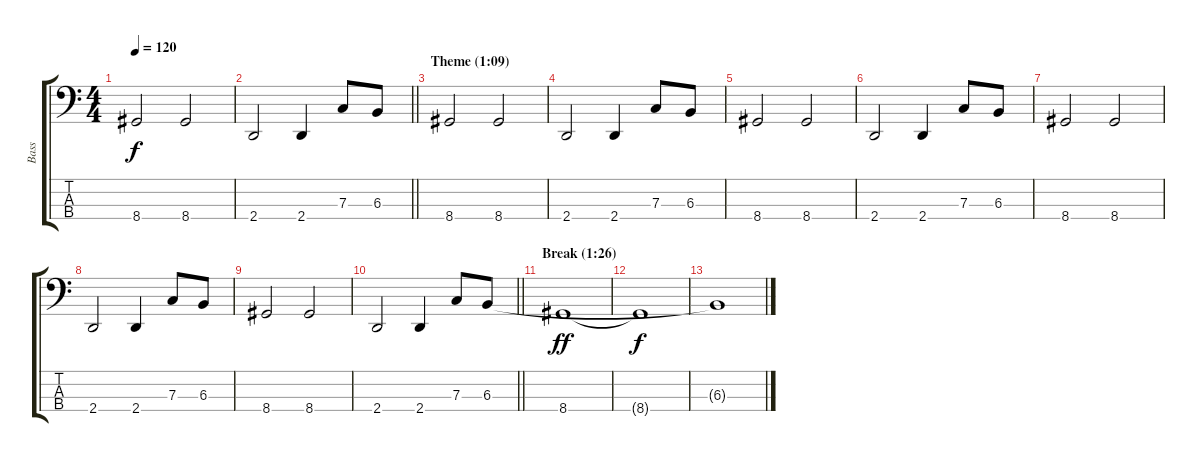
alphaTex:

\track ("Bass" "Bass") {instrument electricbassfinger}
\staff {score tabs}
\tuning (Eb2 Bb1 F1 C1) {hide}
\ts (4 4)
\tempo 120
\clef f4
\ks c
8.4.2{dy f} 8.4.2 |
\barLineRight lightlight
2.4.2 2.4.4 7.3.8 6.3.8 |
\section ("" "Theme (1:09)")
8.4.2 8.4.2 |
2.4.2 2.4.4 7.3.8 6.3.8 |
8.4.2 8.4.2 |
2.4.2 2.4.4 7.3.8 6.3.8 |
8.4.2 8.4.2 |
2.4.2 2.4.4 7.3.8 6.3.8 |
8.4.2 8.4.2 |
\barLineRight lightlight
2.4.2 2.4.4 7.3.8 6.3.8 |
\section ("" "Break (1:26)")
8.4.1{dy ff} |
8.4{t}.1{dy f} |
6.3{t}.1
